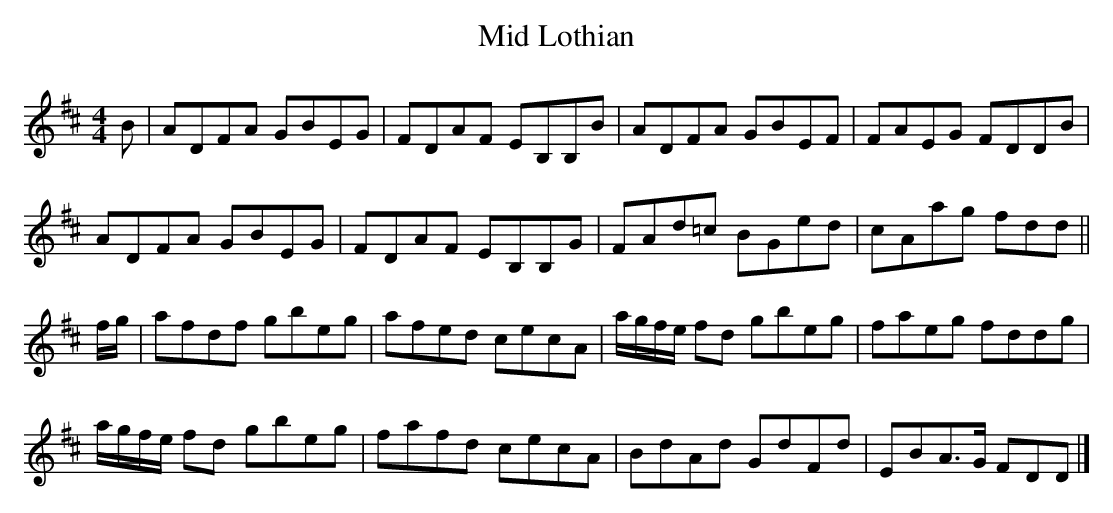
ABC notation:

X:1
T:Mid Lothian
M:4/4
L:1/8
K:D
B | ADFA GBEG | FDAF EB,B,B | ADFA GBEF | FAEG FDDB |
ADFA GBEG | FDAF EB,B,G | FAd=c BGed | cAag fdd ||
f/g/ | afdf gbeg | afed cecA | a/g/f/e/ fd gbeg | faeg fddg |
a/g/f/e/ fd gbeg | fafd cecA | BdAd GdFd | EBA>G FDD |]
